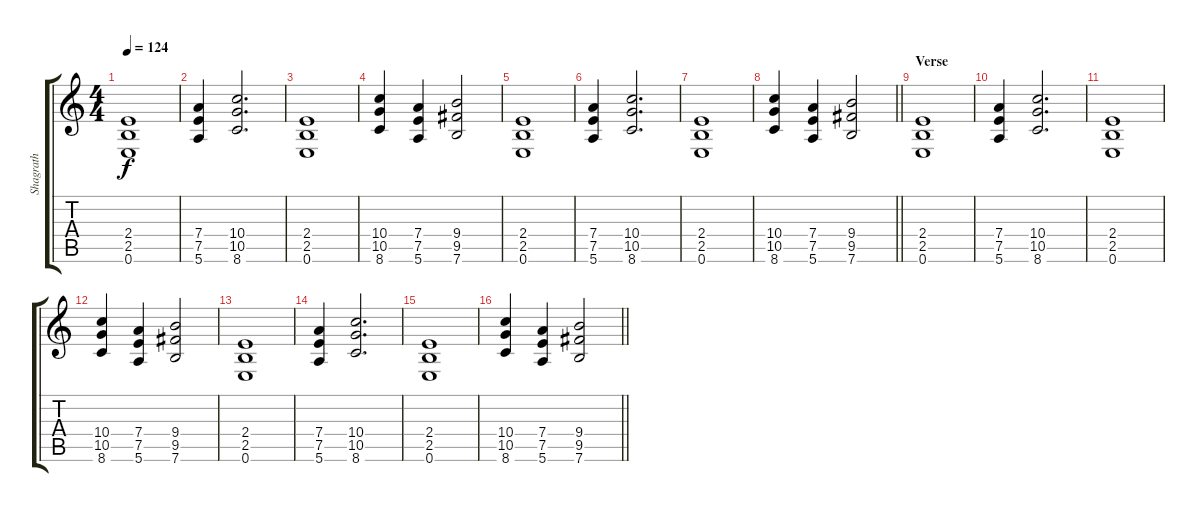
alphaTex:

\track ("Shagrath" "Shagrath") {instrument distortionguitar}
\staff {score tabs}
\tuning (E4 B3 G3 D3 A2 E2) {hide}
\ts (4 4)
\tempo 124
\clef g2
\ks c
(2.4 2.5 0.6).1{dy f} |
(7.4 7.5 5.6).4 (10.4 10.5 8.6).2{d} |
(2.4 2.5 0.6).1 |
(10.4 10.5 8.6).4 (7.4 7.5 5.6).4 (9.4 9.5 7.6).2 |
(2.4 2.5 0.6).1 |
(7.4 7.5 5.6).4 (10.4 10.5 8.6).2{d} |
(2.4 2.5 0.6).1 |
\barLineRight lightlight
(10.4 10.5 8.6).4 (7.4 7.5 5.6).4 (9.4 9.5 7.6).2 |
\section ("" "Verse")
(2.4 2.5 0.6).1 |
(7.4 7.5 5.6).4 (10.4 10.5 8.6).2{d} |
(2.4 2.5 0.6).1 |
(10.4 10.5 8.6).4 (7.4 7.5 5.6).4 (9.4 9.5 7.6).2 |
(2.4 2.5 0.6).1 |
(7.4 7.5 5.6).4 (10.4 10.5 8.6).2{d} |
(2.4 2.5 0.6).1 |
\barLineRight lightlight
(10.4 10.5 8.6).4 (7.4 7.5 5.6).4 (9.4 9.5 7.6).2
